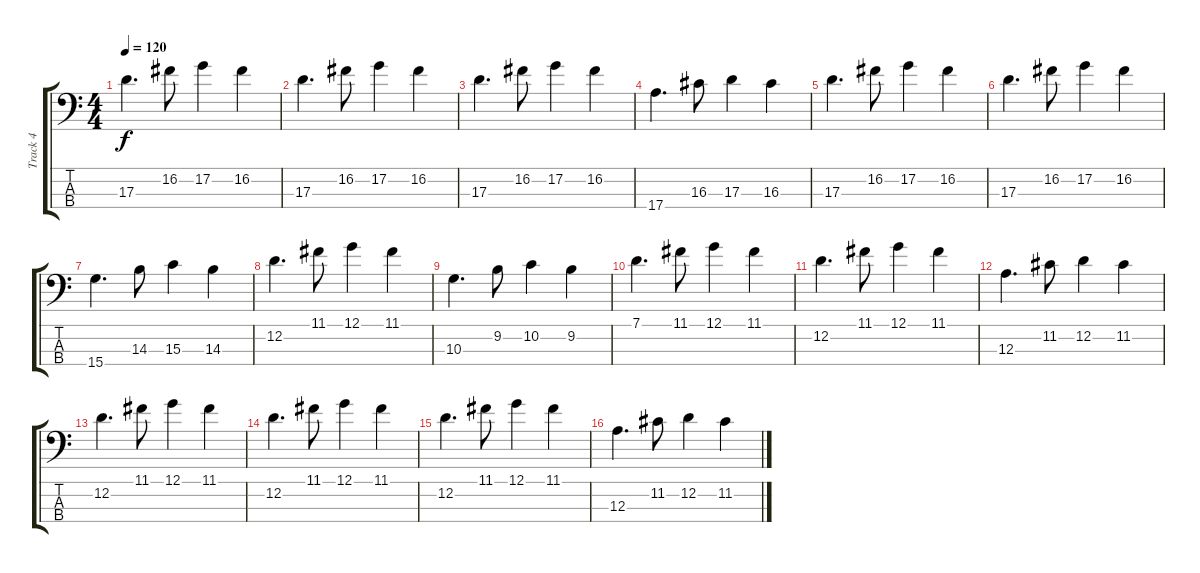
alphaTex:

\track ("Track 4" "Track 4") {instrument electricbasspick}
\staff {score tabs}
\tuning (G2 D2 A1 E1) {hide}
\ts (4 4)
\tempo 120
\clef f4
\ks c
17.3.4{d dy f} 16.2.8 17.2.4 16.2.4 |
17.3.4{d} 16.2.8 17.2.4 16.2.4 |
17.3.4{d} 16.2.8 17.2.4 16.2.4 |
17.4.4{d} 16.3.8 17.3.4 16.3.4 |
17.3.4{d} 16.2.8 17.2.4 16.2.4 |
17.3.4{d} 16.2.8 17.2.4 16.2.4 |
15.4.4{d} 14.3.8 15.3.4 14.3.4 |
12.2.4{d} 11.1.8 12.1.4 11.1.4 |
10.3.4{d} 9.2.8 10.2.4 9.2.4 |
7.1.4{d} 11.1.8 12.1.4 11.1.4 |
12.2.4{d} 11.1.8 12.1.4 11.1.4 |
12.3.4{d} 11.2.8 12.2.4 11.2.4 |
12.2.4{d} 11.1.8 12.1.4 11.1.4 |
12.2.4{d} 11.1.8 12.1.4 11.1.4 |
12.2.4{d} 11.1.8 12.1.4 11.1.4 |
12.3.4{d} 11.2.8 12.2.4 11.2.4
